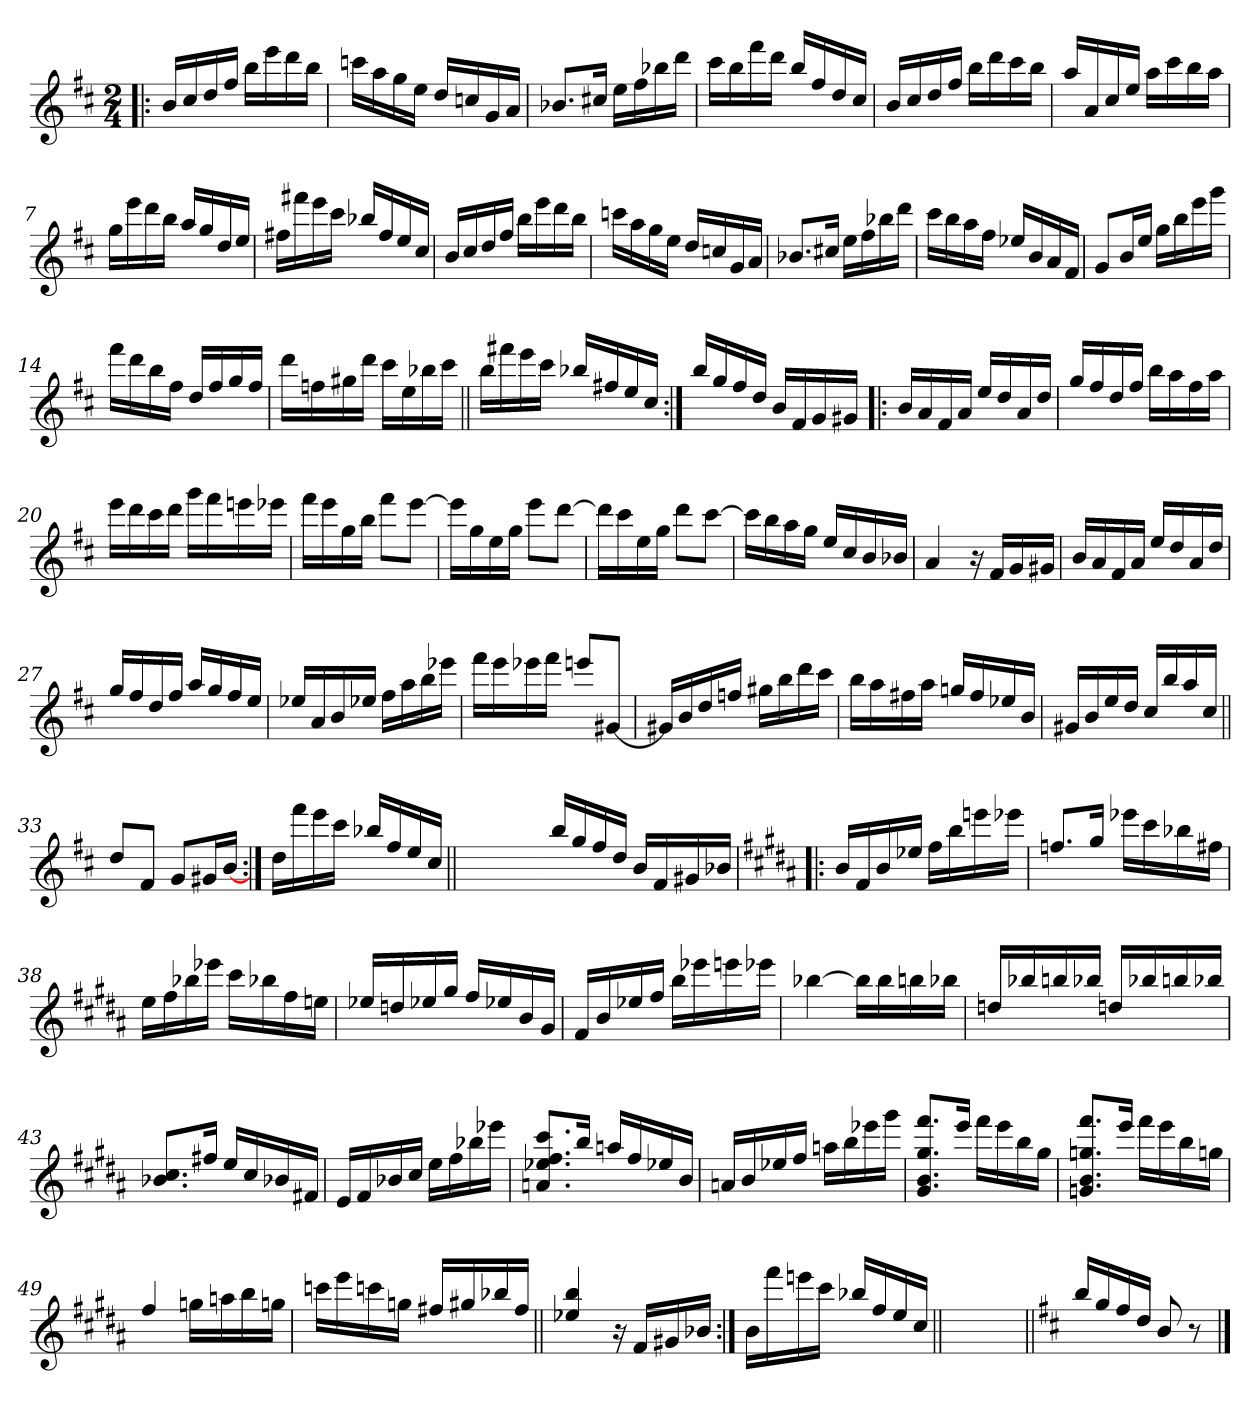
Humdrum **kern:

**kern
*part1
*staff1
*clefG2
*k[f#c#]
*D:
*M2/4
=1!|:
16b/LL
16cc#/
16dd/
16ff#/JJ
16bb\LL
16eee\
16ddd\
16bb\JJ
=2
16cccn\LL
16aa\
16gg\
16ee\JJ
16dd/LL
16ccn/
16g/
16a/JJ
=3
8.b-X/L
16cc#X/Jk
16ee\LL
16ff#\
16bb-X\
16ddd\JJ
=4
16ccc#\LL
16bb\
16fff#\
16ddd\JJ
16bb/LL
16ff#/
16dd/
16cc#/JJ
!!LO:LB:g=z
=5
16b/LL
16cc#/
16dd/
16ff#/JJ
16bb\LL
16ddd\
16ccc#\
16bb\JJ
=6
16aa/LL
16a/
16cc#/
16ee/JJ
16aa\LL
16ccc#\
16bb\
16aa\JJ
=7
16gg\LL
16eee\
16ddd\
16bb\JJ
16aa/LL
16gg/
16dd/
16ee/JJ
=8
16ff#X\LL
16fff#X\
16eee\
16ccc#\JJ
16bb-X/LL
16ff#/
16ee/
16cc#/JJ
!!LO:LB:g=z
=9
16b/LL
16cc#/
16dd/
16ff#/JJ
16bb\LL
16eee\
16ddd\
16bb\JJ
=10
16cccn\LL
16aa\
16gg\
16ee\JJ
16dd/LL
16ccn/
16g/
16a/JJ
=11
8.b-X/L
16cc#X/Jk
16ee\LL
16ff#\
16bb-X\
16ddd\JJ
=12
16ccc#\LL
16bb\
16aa\
16ff#\JJ
16ee-X/LL
16b/
16a/
16f#/JJ
!!LO:LB:g=z
=13
8g/L
16b/L
16ee/JJ
16gg\LL
16bb\
16eee\
16ggg\JJ
=14
16fff#\LL
16ddd\
16bb\
16ff#\JJ
16dd/LL
16ff#/
16gg/
16ff#/JJ
=15
16ddd\LL
16ffn\
16gg#X\
16ddd\JJ
16ccc#\LL
16ee\
16bb-X\
16ccc#\JJ
=16||
16bb\LL
16fff#X\
16eee\
16ccc#\JJ
16bb-X/LL
16ff#X/
16ee/
16cc#/JJ
!!LO:LB:g=z
=17:|!
16bb/LL
16gg/
16ff#/
16dd/JJ
16b/LL
16f#/
16g/
16g#X/JJ
=18!|:
16b/LL
16a/
16f#/
16a/JJ
16ee/LL
16dd/
16a/
16dd/JJ
=19
16gg/LL
16ff#/
16dd/
16ff#/JJ
16bb\LL
16aa\
16ff#\
16aa\JJ
=20
16eee\LL
16ddd\
16ccc#\
16ddd\JJ
16ggg\LL
16fff#\
16eeen\
16eee-X\JJ
!!LO:LB:g=z
=21
16fff#\LL
16eee\
16gg\
16bb\JJ
8fff#\L
[8eee\J
=22
16eee\LL]
16gg\
16ee\
16gg\JJ
8eee\L
[8ddd\J
=23
16ddd\LL]
16ccc#\
16ee\
16gg\JJ
8ddd\L
[8ccc#\J
=24
16ccc#\LL]
16bb\
16aa\
16gg\JJ
16ee/LL
16cc#/
16b/
16b-X/JJ
!!LO:LB:g=z
=25
4a/
16r
16f#/LL
16g/
16g#X/JJ
=26
16b/LL
16a/
16f#/
16a/JJ
16ee/LL
16dd/
16a/
16dd/JJ
=27
16gg/LL
16ff#/
16dd/
16ff#/JJ
16aa/LL
16gg/
16ff#/
16ee/JJ
=28
16ee-X/LL
16a/
16b/
16ee-X/JJ
16ff#\LL
16aa\
16bb\
16eee-X\JJ
!!LO:LB:g=z
=29
16fff#\LL
16eee\
16eee-X\
16fff#\JJ
8eeen/L
[8g#X/J
=30
16g#X/LL]
16b/
16dd/
16ffn/JJ
16gg#X\LL
16bb\
16ddd\
16ccc#\JJ
=31
16bb\LL
16aa\
16ff#X\
16aa\JJ
16ggn/LL
16ff#/
16ee-X/
16b/JJ
=32
16g#X/LL
16b/
16ee/
16dd/JJ
16cc#/LL
16bb/
16aa/
16cc#/JJ
!!LO:LB:g=z
=33||
8dd/L
8f#/J
8g/L
16g#X/L
[16b/JJ
=34:|!
16dd\LL
16fff#\
16eee\
16ccc#\JJ
16bb-X/LL
16ff#/
16ee/
16cc#/JJ
=34X341||
2ryy
!!LO:PB:g=z
=35-
16bb/LL
16gg/
16ff#/
16dd/JJ
16b/LL
16f#/
16g#X/
16b-X/JJ
=36!|:
*k[f#c#g#d#a#]
*B:
16b/LL
16f#/
16b/
16ee-X/JJ
16ff#\LL
16bb\
16eeen\
16eee-X\JJ
=37
8.ffn/L
16gg#/Jk
16eee-X\LL
16ccc#\
16bb-X\
16ff#X\JJ
=38
16ee\LL
16ff#\
16bb-X\
16eee-X\JJ
16ccc#\LL
16bb-X\
16ff#\
16een\JJ
!!LO:LB:g=z
=39
16ee-X/LL
16ddn/
16ee-X/
16gg#/JJ
16ff#/LL
16ee-X/
16b/
16g#/JJ
=40
16f#/LL
16b/
16ee-X/
16ff#/JJ
16bb\LL
16eee-X\
16eeen\
16eee-X\JJ
=41
[4bb-X\
16bb-\LL]
16bb-\
16bbn\
16bb-X\JJ
=42
16ddn/LL
16bb-X/
16bbn/
16bb-X/JJ
16ddn/LL
16bb-X/
16bbn/
16bb-X/JJ
!!LO:LB:g=z
=43
8.b-X/ 8.cc#/L
16ff#X/Jk
16ee/LL
16cc#/
16b-X/
16f#X/JJ
=44
16e/LL
16f#/
16b-X/
16cc#/JJ
16ee\LL
16ff#\
16bb-X\
16eee-X\JJ
=45
8.a/ 8.ee-X/ 8.ff#/ 8.ccc#/L
16bb/Jk
16aan/LL
16ff#/
16ee-X/
16b/JJ
=46
16an/LL
16b/
16ee-X/
16ff#/JJ
16aan\LL
16bb\
16eee-X\
16ggg#\JJ
!!LO:LB:g=z
=47
8.g#/ 8.b/ 8.gg#/ 8.fff#/L
16eee/Jk
16fff#\LL
16eee\
16bb\
16gg#\JJ
=48
8.gn/ 8.b/ 8.ggn/ 8.fff#/L
16eee/Jk
16fff#\LL
16eee\
16bb\
16ggn\JJ
=49
4ff#/
16ggn\LL
16aan\
16bb\
16ggn\JJ
=50
16cccn\LL
16eee\
16cccn\
16ggn\JJ
16ff#X/LL
16gg#X/
16bb-X/
16ff#/JJ
!!LO:LB:g=z
=51||
4ee-X/ 4bb/
16r
16f#/LL
16g#X/
16b-X/JJ
=52:|!
16b\LL
16fff#\
16eeen\
16ccc#\JJ
16bb-X/LL
16ff#/
16ee/
16cc#/JJ
=52X522||
2ryy
=53||
*k[f#c#]
*D:
16bb/LL
16gg/
16ff#/
16dd/JJ
8b/
8r
==
*-
